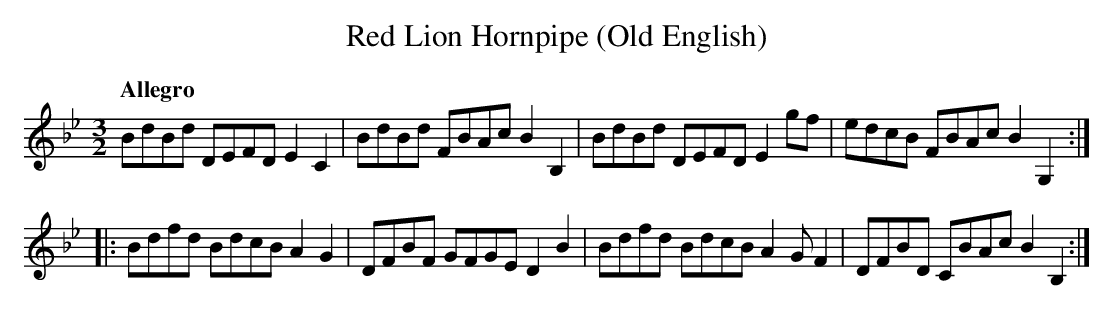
X:1
T:Red Lion Hornpipe (Old English)
M:3/2
L:1/8
Q:"Allegro"
K:Bb
BdBd DEFD E2C2|BdBd FBAc B2B,2|BdBd DEFD E2 gf|edcB FBAc B2G,2:|
|:Bdfd BdcB A2G2|DFBF GFGE D2 B2,|Bdfd BdcB A2GF2|DFBD CBAc B2 B,2:|
